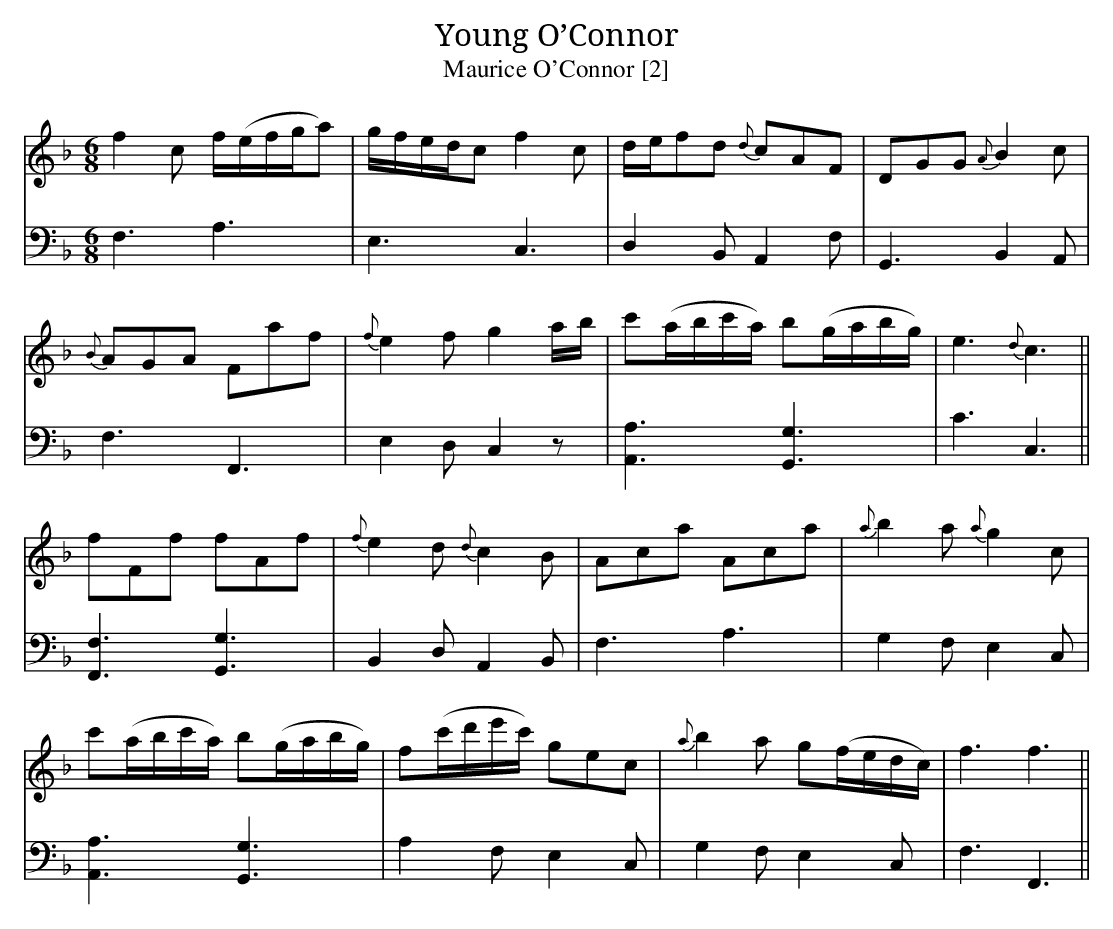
X:1
T:Young O’Connor
T:Maurice O'Connor [2]
M:6/8
L:1/8
K:F
V:1
f2c f/(e/f/g/a)|g/f/e/d/cf2c|d/e/fd {d}cAF|DGG {A}B2c|
{B}AGA Faf|{f}e2f g2 a/b/|c'(a/b/c'/a/) b(g/a/b/g/)|e3 {d}c3||
fFf fAf|{f}e2d {d}c2B|Aca Aca|{a}b2a {a}g2c|
c'(a/b/c'/a/) b(g/a/b/g/)|f(c'/d'/e'/c'/) gec|{a}b2 a g(f/e/d/c/)|f3 f3||
V:2 clef = bass
F,3A,3|E,3C,3|D,2B,,A,,2F,|G,,3B,,2A,,|
F,3F,,3|E,2D, C,2z|[A,,3A,3][G,,3G,3]|C3C,3||
[F,,3F,3][G,,3G,3]|B,,2D, A,,2B,,|F,3A,3|G,2F,E,2C,|
[A,,3A,3][G,,3G,3]|A,2F,E,2C,|G,2F,E,2C,|F,3F,,3||
